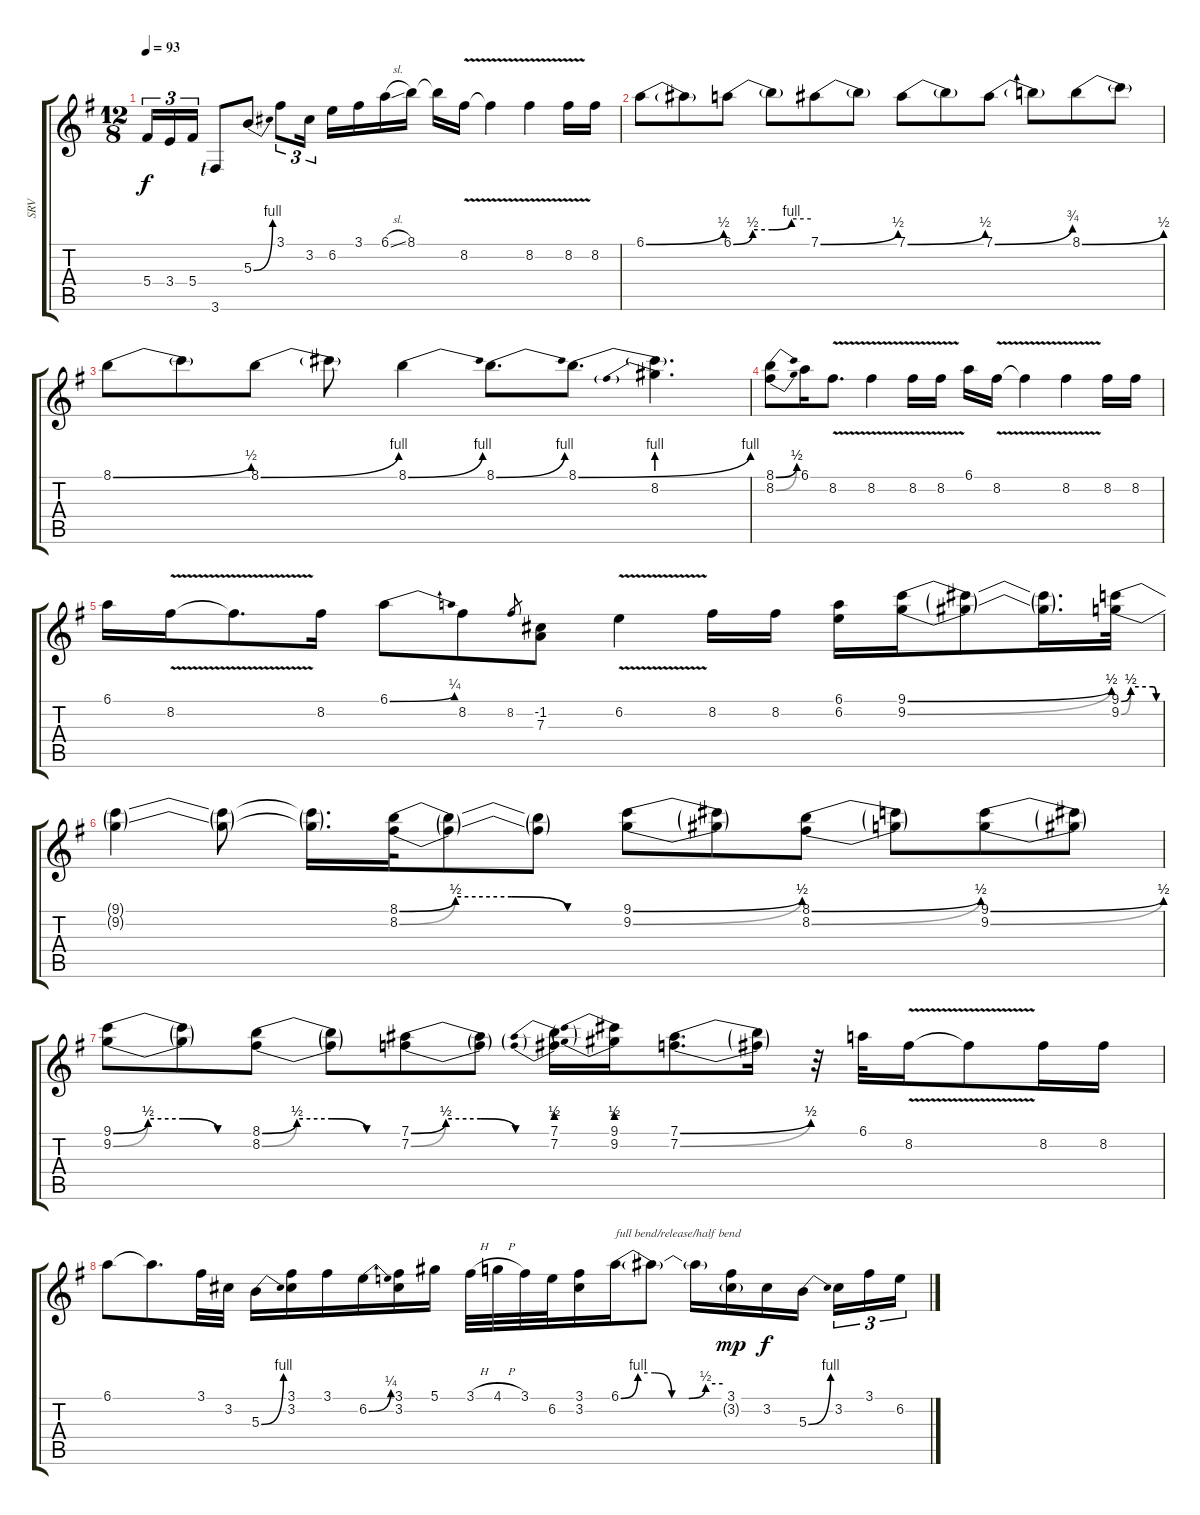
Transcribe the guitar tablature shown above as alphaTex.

\track ("SRV" "SRV") {instrument distortionguitar}
\staff {score tabs}
\tuning (Eb4 Bb3 Gb3 Db3 Ab2 Eb2) {hide}
\ts (12 8)
\tempo 93
\clef g2
\ks g
5.4.16{tu (3 2) dy f} 3.4.16{tu (3 2)} 5.4.16{tu (3 2)} 3.6{lf 1}.8 5.3{be (bend 0 0 60 4)}.8 3.1.8{tu (3 2)} 3.2.16{tu (3 2)} 6.2.16 3.1.16 6.1{sl}.16 8.1.16 8.1{t}.16 8.2{v}.16 8.2{t}.4 8.2{v}.4 8.2{v}.16 8.2.16 |
6.1{be (bend 0 0 60 2)}.8 6.1{t}.8 6.1{be (custom 0 0 15 2 30 2 45 4 60 4)}.8 6.1{t}.8 7.1{be (bend 0 0 60 2)}.8 7.1{t}.8 7.1{be (bend 0 0 60 2)}.8 7.1{t}.8 7.1{be (bend 0 0 60 3)}.8 7.1{t}.8 8.1{be (bend 0 0 60 2)}.8 8.1{t}.8 |
8.1{be (bend 0 0 60 2)}.8 8.1{t}.8 8.1{be (bend 0 0 60 4)}.8 8.1{t}.8 8.1{be (bend 0 0 60 4)}.4 8.1{be (bend 0 0 60 4)}.8{d} 8.1{be (bend 0 0 60 4)}.8{d} (8.1{t} 8.2{be (prebend 0 4 60 4)}).4{d} |
(8.1{be (bend 0 0 60 2)} 8.2{be (bend 0 0 60 2)}).8 6.1.16 8.2{v}.8{d} 8.2{v}.4 8.2{v}.16 8.2{v}.16 6.1.16 8.2{v}.16 8.2{t}.4 8.2{v}.4 8.2.16 8.2.16 |
6.1.16 8.2{v}.16 8.2{t}.8{d} 8.2.16 6.1{be (bend 0 0 60 1)}.8 8.2.8 8.2.8{gr} (-1.2 7.3).8 6.2{v}.4 8.2.16 8.2.16 (6.1 6.2).16 (9.1{be (bend 0 0 60 2)} 9.2{be (bend 0 0 60 2)}).16 (9.1{t} 9.2{t}).8 (9.1{t} 9.2{t}).16{d} (9.1{be (custom 0 0 15 2 50 2 55 0 60 0)} 9.2{be (custom 0 0 15 2 50 2 55 0 60 0)}).32 |
(9.1{t} 9.2{t}).4 (9.1{t} 9.2{t}).8 (9.1{t} 9.2{t}).16{d} (8.1{be (custom 0 0 15 2 30 2 45 0 60 0)} 8.2{be (custom 0 0 15 2 30 2 45 0 60 0)}).32 (8.1{t} 8.2{t}).8 (8.1{t} 8.2{t}).8 (9.1{be (bend 0 0 60 2)} 9.2{be (bend 0 0 60 2)}).8 (9.1{t} 9.2{t}).8 (8.1{be (bend 0 0 60 2)} 8.2{be (bend 0 0 60 2)}).8 (8.1{t} 8.2{t}).8 (9.1{be (bend 0 0 60 2)} 9.2{be (bend 0 0 60 2)}).8 (9.1{t} 9.2{t}).8 |
(9.1{be (custom 0 0 15 2 30 2 45 0 60 0)} 9.2{be (custom 0 0 15 2 30 2 45 0 60 0)}).8 (9.1{t} 9.2{t}).8 (8.1{be (custom 0 0 15 2 30 2 45 0 60 0)} 8.2{be (custom 0 0 15 2 30 2 45 0 60 0)}).8 (8.1{t} 8.2{t}).8 (7.1{be (custom 0 0 15 2 30 2 45 0 60 0)} 7.2{be (custom 0 0 15 2 30 2 45 0 60 0)}).8 (7.1{t} 7.2{t}).8 (7.1{be (prebend 0 2 60 2)} 7.2{be (prebend 0 2 60 2)}).16 (9.1{be (prebend 0 2 60 2)} 9.2{be (prebend 0 2 60 2)}).16 (7.1{be (bend 0 0 60 2)} 7.2{be (bend 0 0 60 2)}).8{d} (7.1{t} 7.2{t}).16 r.32 6.1.32 8.2{v}.16 8.2{t}.8 8.2.16 8.2.16 |
6.1.8 6.1{t}.8{d} 3.1.32 3.2.32 5.3{be (bend 0 0 60 4)}.16 (3.1 3.2).16 3.1.16 6.2{be (bend 0 0 60 1)}.16 (3.1 3.2).16 5.1.16 3.1{h}.32 4.1{h}.32 3.1.32 6.2.32 (3.1 3.2).16 6.1{be (custom 0 0 10 4 20 4 30 0 40 0 50 2 60 2)}.16{txt "full bend/release/half bend"} 6.1{t}.8 6.1{t}.16 (3.1 3.2{g}).16{dy mp} 3.2.16{dy f} 5.3{be (bend 0 0 60 4)}.16 3.2.16{tu (3 2)} 3.1.16{tu (3 2)} 6.2.16{tu (3 2)}
